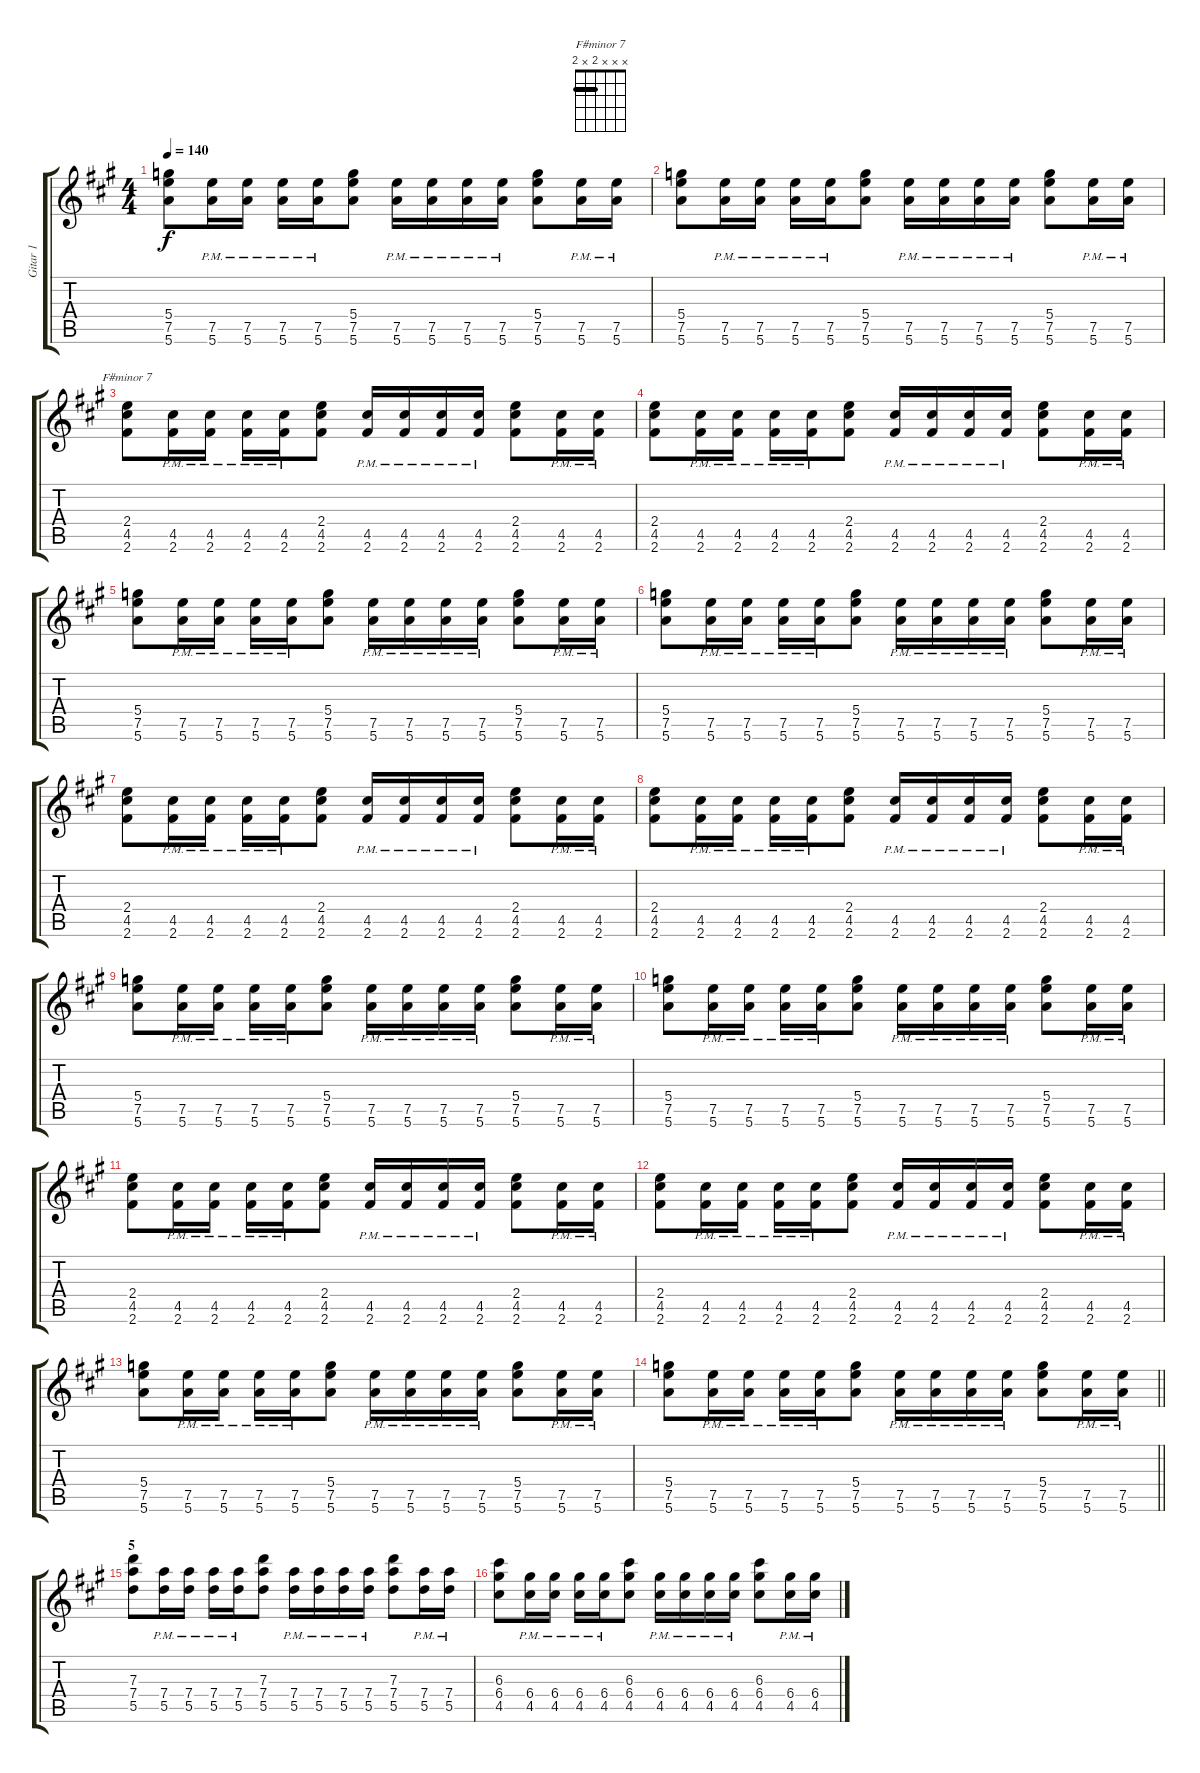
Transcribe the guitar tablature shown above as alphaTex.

\track ("Gitar 1" "Gitar 1") {instrument overdrivenguitar}
\staff {score tabs}
\tuning (E4 B3 G3 D3 A2 E2) {hide}
\chord ("F#minor 7" x x x 2 x 2) {barre 2}
\ts (4 4)
\tempo 140
\clef g2
\ks a
(5.4 7.5 5.6).8{ot 8vb dy f} (7.5{pm} 5.6{pm}).16{ot 8vb} (7.5{pm} 5.6{pm}).16{ot 8vb} (7.5{pm} 5.6{pm}).16{ot 8vb} (7.5{pm} 5.6{pm}).16{ot 8vb} (5.4 7.5 5.6).8{ot 8vb} (7.5{pm} 5.6{pm}).16{ot 8vb} (7.5{pm} 5.6{pm}).16{ot 8vb} (7.5{pm} 5.6{pm}).16{ot 8vb} (7.5{pm} 5.6{pm}).16{ot 8vb} (5.4 7.5 5.6).8{ot 8vb} (7.5{pm} 5.6{pm}).16{ot 8vb} (7.5{pm} 5.6{pm}).16{ot 8vb} |
(5.4 7.5 5.6).8{ot 8vb} (7.5{pm} 5.6{pm}).16{ot 8vb} (7.5{pm} 5.6{pm}).16{ot 8vb} (7.5{pm} 5.6{pm}).16{ot 8vb} (7.5{pm} 5.6{pm}).16{ot 8vb} (5.4 7.5 5.6).8{ot 8vb} (7.5{pm} 5.6{pm}).16{ot 8vb} (7.5{pm} 5.6{pm}).16{ot 8vb} (7.5{pm} 5.6{pm}).16{ot 8vb} (7.5{pm} 5.6{pm}).16{ot 8vb} (5.4 7.5 5.6).8{ot 8vb} (7.5{pm} 5.6{pm}).16{ot 8vb} (7.5{pm} 5.6{pm}).16{ot 8vb} |
(2.4 4.5 2.6).8{ch "F#minor 7" ot 8vb} (4.5{pm} 2.6{pm}).16{ot 8vb} (4.5{pm} 2.6{pm}).16{ot 8vb} (4.5{pm} 2.6{pm}).16{ot 8vb} (4.5{pm} 2.6{pm}).16{ot 8vb} (2.4 4.5 2.6).8{ot 8vb} (4.5{pm} 2.6{pm}).16{ot 8vb} (4.5{pm} 2.6{pm}).16{ot 8vb} (4.5{pm} 2.6{pm}).16{ot 8vb} (4.5{pm} 2.6{pm}).16{ot 8vb} (2.4 4.5 2.6).8{ot 8vb} (4.5{pm} 2.6{pm}).16{ot 8vb} (4.5{pm} 2.6{pm}).16{ot 8vb} |
(2.4 4.5 2.6).8{ot 8vb} (4.5{pm} 2.6{pm}).16{ot 8vb} (4.5{pm} 2.6{pm}).16{ot 8vb} (4.5{pm} 2.6{pm}).16{ot 8vb} (4.5{pm} 2.6{pm}).16{ot 8vb} (2.4 4.5 2.6).8{ot 8vb} (4.5{pm} 2.6{pm}).16{ot 8vb} (4.5{pm} 2.6{pm}).16{ot 8vb} (4.5{pm} 2.6{pm}).16{ot 8vb} (4.5{pm} 2.6{pm}).16{ot 8vb} (2.4 4.5 2.6).8{ot 8vb} (4.5{pm} 2.6{pm}).16{ot 8vb} (4.5{pm} 2.6{pm}).16{ot 8vb} |
(5.4 7.5 5.6).8{ot 8vb} (7.5{pm} 5.6{pm}).16{ot 8vb} (7.5{pm} 5.6{pm}).16{ot 8vb} (7.5{pm} 5.6{pm}).16{ot 8vb} (7.5{pm} 5.6{pm}).16{ot 8vb} (5.4 7.5 5.6).8{ot 8vb} (7.5{pm} 5.6{pm}).16{ot 8vb} (7.5{pm} 5.6{pm}).16{ot 8vb} (7.5{pm} 5.6{pm}).16{ot 8vb} (7.5{pm} 5.6{pm}).16{ot 8vb} (5.4 7.5 5.6).8{ot 8vb} (7.5{pm} 5.6{pm}).16{ot 8vb} (7.5{pm} 5.6{pm}).16{ot 8vb} |
(5.4 7.5 5.6).8{ot 8vb} (7.5{pm} 5.6{pm}).16{ot 8vb} (7.5{pm} 5.6{pm}).16{ot 8vb} (7.5{pm} 5.6{pm}).16{ot 8vb} (7.5{pm} 5.6{pm}).16{ot 8vb} (5.4 7.5 5.6).8{ot 8vb} (7.5{pm} 5.6{pm}).16{ot 8vb} (7.5{pm} 5.6{pm}).16{ot 8vb} (7.5{pm} 5.6{pm}).16{ot 8vb} (7.5{pm} 5.6{pm}).16{ot 8vb} (5.4 7.5 5.6).8{ot 8vb} (7.5{pm} 5.6{pm}).16{ot 8vb} (7.5{pm} 5.6{pm}).16{ot 8vb} |
(2.4 4.5 2.6).8{ot 8vb} (4.5{pm} 2.6{pm}).16{ot 8vb} (4.5{pm} 2.6{pm}).16{ot 8vb} (4.5{pm} 2.6{pm}).16{ot 8vb} (4.5{pm} 2.6{pm}).16{ot 8vb} (2.4 4.5 2.6).8{ot 8vb} (4.5{pm} 2.6{pm}).16{ot 8vb} (4.5{pm} 2.6{pm}).16{ot 8vb} (4.5{pm} 2.6{pm}).16{ot 8vb} (4.5{pm} 2.6{pm}).16{ot 8vb} (2.4 4.5 2.6).8{ot 8vb} (4.5{pm} 2.6{pm}).16{ot 8vb} (4.5{pm} 2.6{pm}).16{ot 8vb} |
(2.4 4.5 2.6).8{ot 8vb} (4.5{pm} 2.6{pm}).16{ot 8vb} (4.5{pm} 2.6{pm}).16{ot 8vb} (4.5{pm} 2.6{pm}).16{ot 8vb} (4.5{pm} 2.6{pm}).16{ot 8vb} (2.4 4.5 2.6).8{ot 8vb} (4.5{pm} 2.6{pm}).16{ot 8vb} (4.5{pm} 2.6{pm}).16{ot 8vb} (4.5{pm} 2.6{pm}).16{ot 8vb} (4.5{pm} 2.6{pm}).16{ot 8vb} (2.4 4.5 2.6).8{ot 8vb} (4.5{pm} 2.6{pm}).16{ot 8vb} (4.5{pm} 2.6{pm}).16{ot 8vb} |
(5.4 7.5 5.6).8{ot 8vb} (7.5{pm} 5.6{pm}).16{ot 8vb} (7.5{pm} 5.6{pm}).16{ot 8vb} (7.5{pm} 5.6{pm}).16{ot 8vb} (7.5{pm} 5.6{pm}).16{ot 8vb} (5.4 7.5 5.6).8{ot 8vb} (7.5{pm} 5.6{pm}).16{ot 8vb} (7.5{pm} 5.6{pm}).16{ot 8vb} (7.5{pm} 5.6{pm}).16{ot 8vb} (7.5{pm} 5.6{pm}).16{ot 8vb} (5.4 7.5 5.6).8{ot 8vb} (7.5{pm} 5.6{pm}).16{ot 8vb} (7.5{pm} 5.6{pm}).16{ot 8vb} |
(5.4 7.5 5.6).8{ot 8vb} (7.5{pm} 5.6{pm}).16{ot 8vb} (7.5{pm} 5.6{pm}).16{ot 8vb} (7.5{pm} 5.6{pm}).16{ot 8vb} (7.5{pm} 5.6{pm}).16{ot 8vb} (5.4 7.5 5.6).8{ot 8vb} (7.5{pm} 5.6{pm}).16{ot 8vb} (7.5{pm} 5.6{pm}).16{ot 8vb} (7.5{pm} 5.6{pm}).16{ot 8vb} (7.5{pm} 5.6{pm}).16{ot 8vb} (5.4 7.5 5.6).8{ot 8vb} (7.5{pm} 5.6{pm}).16{ot 8vb} (7.5{pm} 5.6{pm}).16{ot 8vb} |
(2.4 4.5 2.6).8{ot 8vb} (4.5{pm} 2.6{pm}).16{ot 8vb} (4.5{pm} 2.6{pm}).16{ot 8vb} (4.5{pm} 2.6{pm}).16{ot 8vb} (4.5{pm} 2.6{pm}).16{ot 8vb} (2.4 4.5 2.6).8{ot 8vb} (4.5{pm} 2.6{pm}).16{ot 8vb} (4.5{pm} 2.6{pm}).16{ot 8vb} (4.5{pm} 2.6{pm}).16{ot 8vb} (4.5{pm} 2.6{pm}).16{ot 8vb} (2.4 4.5 2.6).8{ot 8vb} (4.5{pm} 2.6{pm}).16{ot 8vb} (4.5{pm} 2.6{pm}).16{ot 8vb} |
(2.4 4.5 2.6).8{ot 8vb} (4.5{pm} 2.6{pm}).16{ot 8vb} (4.5{pm} 2.6{pm}).16{ot 8vb} (4.5{pm} 2.6{pm}).16{ot 8vb} (4.5{pm} 2.6{pm}).16{ot 8vb} (2.4 4.5 2.6).8{ot 8vb} (4.5{pm} 2.6{pm}).16{ot 8vb} (4.5{pm} 2.6{pm}).16{ot 8vb} (4.5{pm} 2.6{pm}).16{ot 8vb} (4.5{pm} 2.6{pm}).16{ot 8vb} (2.4 4.5 2.6).8{ot 8vb} (4.5{pm} 2.6{pm}).16{ot 8vb} (4.5{pm} 2.6{pm}).16{ot 8vb} |
(5.4 7.5 5.6).8{ot 8vb} (7.5{pm} 5.6{pm}).16{ot 8vb} (7.5{pm} 5.6{pm}).16{ot 8vb} (7.5{pm} 5.6{pm}).16{ot 8vb} (7.5{pm} 5.6{pm}).16{ot 8vb} (5.4 7.5 5.6).8{ot 8vb} (7.5{pm} 5.6{pm}).16{ot 8vb} (7.5{pm} 5.6{pm}).16{ot 8vb} (7.5{pm} 5.6{pm}).16{ot 8vb} (7.5{pm} 5.6{pm}).16{ot 8vb} (5.4 7.5 5.6).8{ot 8vb} (7.5{pm} 5.6{pm}).16{ot 8vb} (7.5{pm} 5.6{pm}).16{ot 8vb} |
\barLineRight lightlight
(5.4 7.5 5.6).8{ot 8vb} (7.5{pm} 5.6{pm}).16{ot 8vb} (7.5{pm} 5.6{pm}).16{ot 8vb} (7.5{pm} 5.6{pm}).16{ot 8vb} (7.5{pm} 5.6{pm}).16{ot 8vb} (5.4 7.5 5.6).8{ot 8vb} (7.5{pm} 5.6{pm}).16{ot 8vb} (7.5{pm} 5.6{pm}).16{ot 8vb} (7.5{pm} 5.6{pm}).16{ot 8vb} (7.5{pm} 5.6{pm}).16{ot 8vb} (5.4 7.5 5.6).8{ot 8vb} (7.5{pm} 5.6{pm}).16{ot 8vb} (7.5{pm} 5.6{pm}).16{ot 8vb} |
\section ("" "5")
(7.3 7.4 5.5).8{ot 8vb} (7.4{pm} 5.5{pm}).16{ot 8vb} (7.4{pm} 5.5{pm}).16{ot 8vb} (7.4{pm} 5.5{pm}).16{ot 8vb} (7.4{pm} 5.5{pm}).16{ot 8vb} (7.3 7.4 5.5).8{ot 8vb} (7.4{pm} 5.5{pm}).16{ot 8vb} (7.4{pm} 5.5{pm}).16{ot 8vb} (7.4{pm} 5.5{pm}).16{ot 8vb} (7.4{pm} 5.5{pm}).16{ot 8vb} (7.3 7.4 5.5).8{ot 8vb} (7.4{pm} 5.5{pm}).16{ot 8vb} (7.4{pm} 5.5{pm}).16{ot 8vb} |
(6.3 6.4 4.5).8{ot 8vb} (6.4{pm} 4.5{pm}).16{ot 8vb} (6.4{pm} 4.5{pm}).16{ot 8vb} (6.4{pm} 4.5{pm}).16{ot 8vb} (6.4{pm} 4.5{pm}).16{ot 8vb} (6.3 6.4 4.5).8{ot 8vb} (6.4{pm} 4.5{pm}).16{ot 8vb} (6.4{pm} 4.5{pm}).16{ot 8vb} (6.4{pm} 4.5{pm}).16{ot 8vb} (6.4{pm} 4.5{pm}).16{ot 8vb} (6.3 6.4 4.5).8{ot 8vb} (6.4{pm} 4.5{pm}).16{ot 8vb} (6.4{pm} 4.5{pm}).16{ot 8vb}
